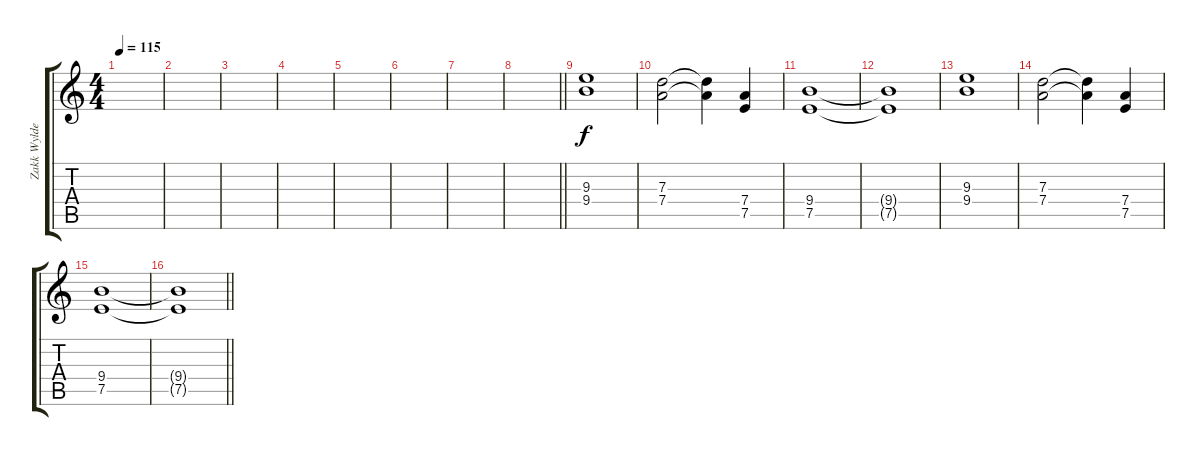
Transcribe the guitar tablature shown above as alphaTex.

\track ("Zakk Wylde" "Zakk Wylde") {instrument distortionguitar}
\staff {score tabs}
\tuning (E4 B3 G3 D3 A2 E2) {hide}
\ts (4 4)
\section ("" "")
\tempo 115
\clef g2
\ks c
|
|
|
|
|
|
|
\barLineRight lightlight
|
\section ("" "")
(9.3 9.4).1 |
(7.3 7.4).2 (7.3{t} 7.4{t}).4 (7.4 7.5).4 |
(9.4 7.5).1 |
(9.4{t} 7.5{t}).1 |
(9.3 9.4).1 |
(7.3 7.4).2 (7.3{t} 7.4{t}).4 (7.4 7.5).4 |
(9.4 7.5).1 |
\barLineRight lightlight
(9.4{t} 7.5{t}).1
